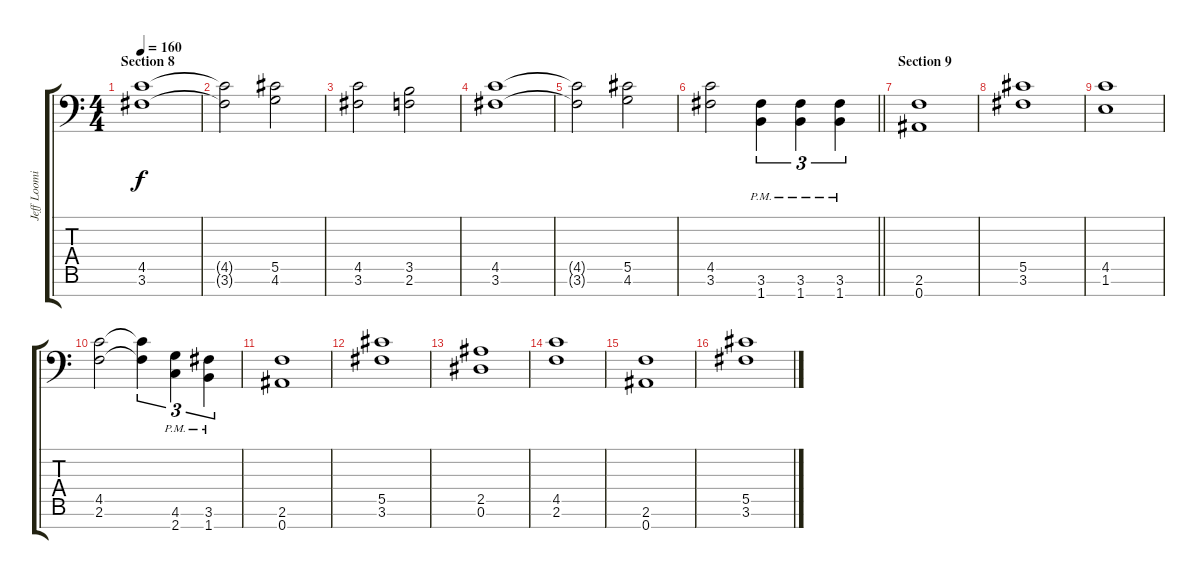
\track ("Jeff Loomis - rhythm guitar (left)" "Jeff Loomi") {instrument distortionguitar}
\staff {score tabs}
\tuning (Eb4 Bb3 Gb3 Db3 Ab2 Eb2 Bb1) {hide}
\ts (4 4)
\section ("" "Section 8")
\tempo 160
\clef f4
\ks c
(4.5 3.6).1{dy f} |
(4.5{t} 3.6{t}).2 (5.5 4.6).2 |
(4.5 3.6).2 (3.5 2.6).2 |
(4.5 3.6).1 |
(4.5{t} 3.6{t}).2 (5.5 4.6).2 |
\barLineRight lightlight
(4.5 3.6).2 (3.6{pm} 1.7{pm}).4{tu (3 2)} (3.6{pm} 1.7{pm}).4{tu (3 2)} (3.6{pm} 1.7{pm}).4{tu (3 2)} |
\section ("" "Section 9")
(2.6 0.7).1 |
(5.5 3.6).1 |
(4.5 1.6).1 |
(4.5 2.6).2 (4.5{t} 2.6{t}).4{tu (3 2)} (4.6{pm} 2.7{pm}).4{tu (3 2)} (3.6{pm} 1.7{pm}).4{tu (3 2)} |
(2.6 0.7).1 |
(5.5 3.6).1 |
(2.5 0.6).1 |
(4.5 2.6).1 |
(2.6 0.7).1 |
(5.5 3.6).1
